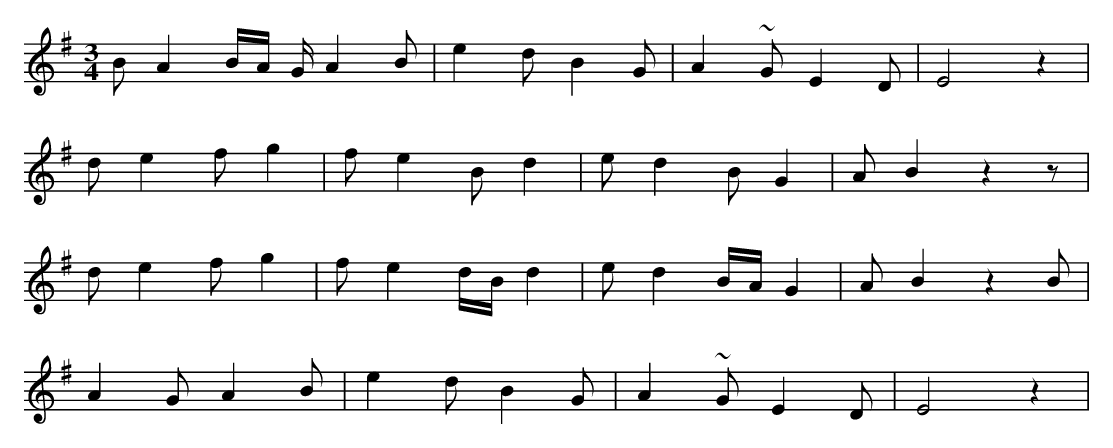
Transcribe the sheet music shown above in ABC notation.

X:1
M:3/4
K:Emin
B A2 B/A/ G/A2 B|e2 d B2 G|A2~G E2 D|E4 z2|
d e2 f g2|f e2 B d2|e d2 B G2|A B2 z2 z|
d e2 f g2|f e2 d/B/ d2|e d2 B/A/ G2|A B2 z2 B|
A2 G A2 B|e2 d B2 G|A2~G E2 D|E4 z2|
